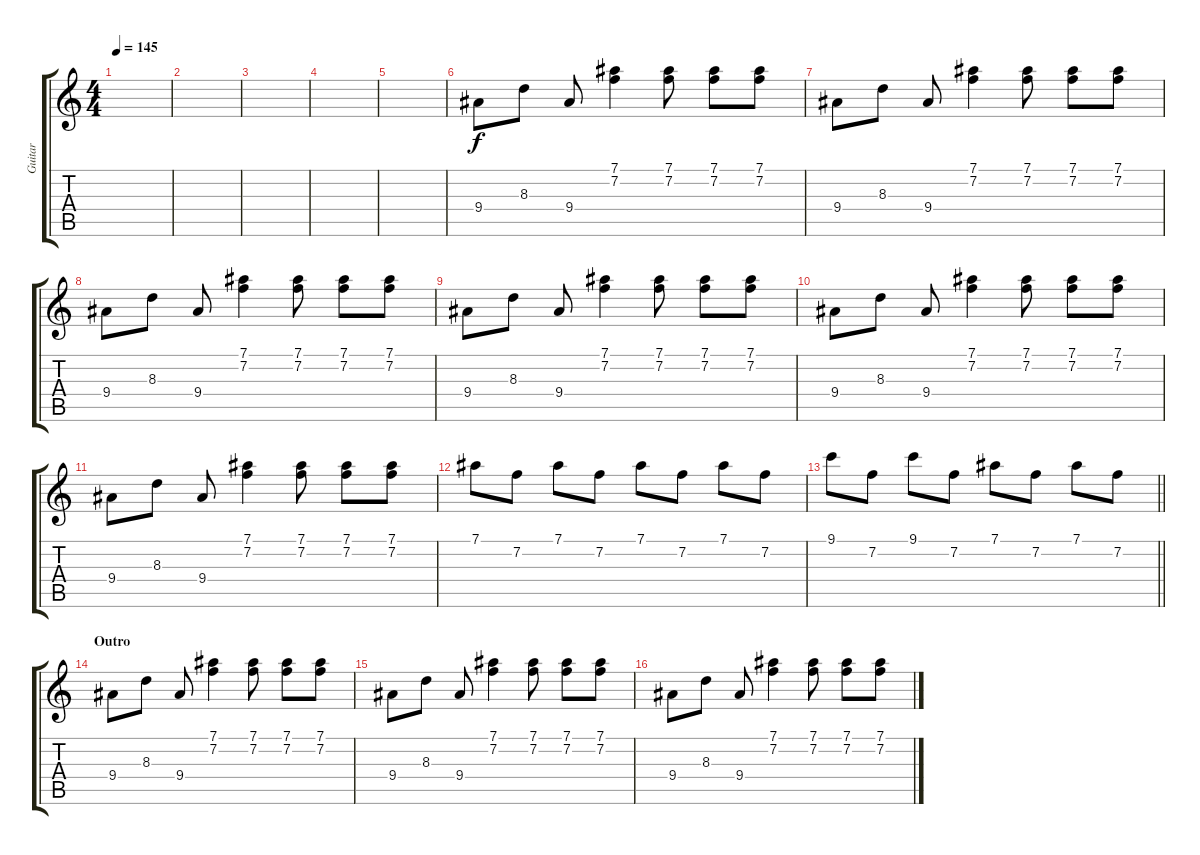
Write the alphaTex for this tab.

\track ("Guitar" "Guitar") {instrument distortionguitar}
\staff {score tabs}
\tuning (Eb4 Bb3 Gb3 Db3 Ab2 Eb2) {hide}
\ts (4 4)
\tempo 145
\clef g2
\ks c
|
|
|
|
|
9.4.8 8.3.8 9.4.8 (7.1 7.2).4 (7.1 7.2).8 (7.1 7.2).8 (7.1 7.2).8 |
9.4.8 8.3.8 9.4.8 (7.1 7.2).4 (7.1 7.2).8 (7.1 7.2).8 (7.1 7.2).8 |
9.4.8 8.3.8 9.4.8 (7.1 7.2).4 (7.1 7.2).8 (7.1 7.2).8 (7.1 7.2).8 |
9.4.8 8.3.8 9.4.8 (7.1 7.2).4 (7.1 7.2).8 (7.1 7.2).8 (7.1 7.2).8 |
9.4.8 8.3.8 9.4.8 (7.1 7.2).4 (7.1 7.2).8 (7.1 7.2).8 (7.1 7.2).8 |
9.4.8 8.3.8 9.4.8 (7.1 7.2).4 (7.1 7.2).8 (7.1 7.2).8 (7.1 7.2).8 |
7.1.8 7.2.8 7.1.8 7.2.8 7.1.8 7.2.8 7.1.8 7.2.8 |
\barLineRight lightlight
9.1.8 7.2.8 9.1.8 7.2.8 7.1.8 7.2.8 7.1.8 7.2.8 |
\section ("" "Outro")
9.4.8{volume 11} 8.3.8 9.4.8 (7.1 7.2).4 (7.1 7.2).8 (7.1 7.2).8 (7.1 7.2).8 |
9.4.8 8.3.8 9.4.8 (7.1 7.2).4 (7.1 7.2).8 (7.1 7.2).8 (7.1 7.2).8 |
9.4.8 8.3.8 9.4.8 (7.1 7.2).4 (7.1 7.2).8 (7.1 7.2).8 (7.1 7.2).8
